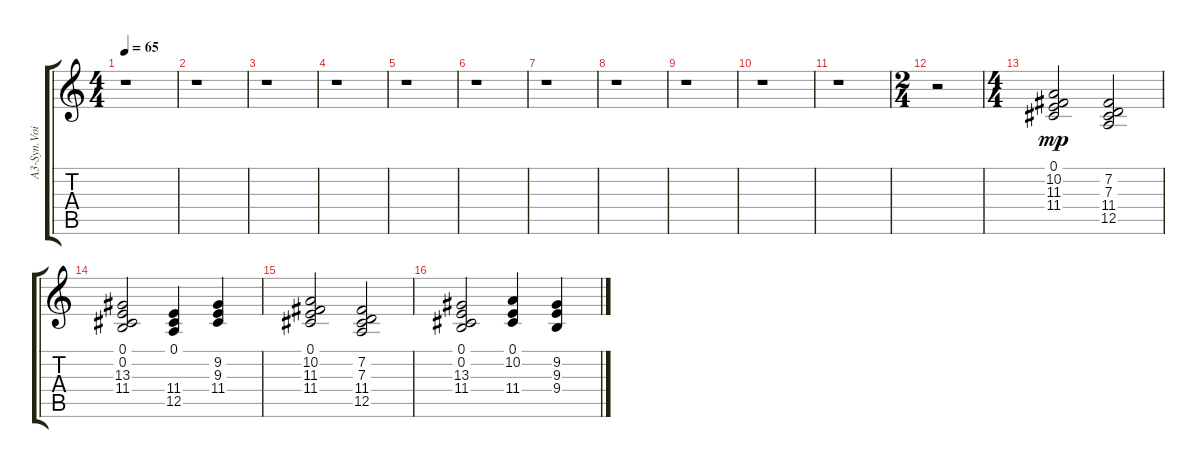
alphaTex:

\track ("A3-Syn.Voice   " "A3-Syn.Voi") {instrument synthvoice}
\staff {score tabs}
\tuning (E4 B3 G3 D3 A2 E2) {hide}
\ts (4 4)
\tempo 65
\clef g2
\ks c
r.1{dy mp} |
r.1 |
r.1 |
r.1 |
r.1 |
r.1 |
r.1 |
r.1 |
r.1 |
r.1 |
r.1 |
\ts (2 4)
r.2 |
\ts (4 4)
(0.1 10.2 11.3 11.4).2 (7.2 7.3 11.4 12.5).2 |
(0.1 0.2 13.3 11.4).2 (0.1 11.4 12.5).4 (9.2 9.3 11.4).4 |
(0.1 10.2 11.3 11.4).2 (7.2 7.3 11.4 12.5).2 |
(0.1 0.2 13.3 11.4).2 (0.1 10.2 11.4).4 (9.2 9.3 9.4).4
